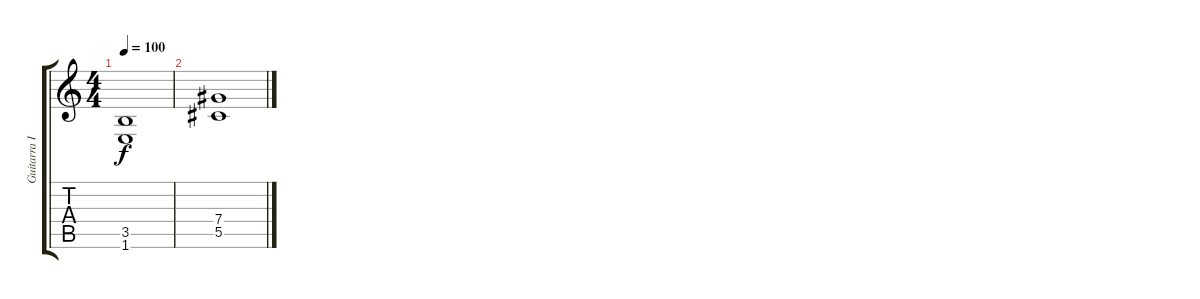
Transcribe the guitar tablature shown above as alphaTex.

\track ("Guitarra II" "Guitarra I") {instrument distortionguitar}
\staff {score tabs}
\tuning (Eb4 Bb3 Gb3 Db3 Ab2 Eb2) {hide}
\ts (4 4)
\tempo 100
\clef g2
\ks c
(3.5{t} 1.6{t}).1{dy f} |
(7.4 5.5).1
